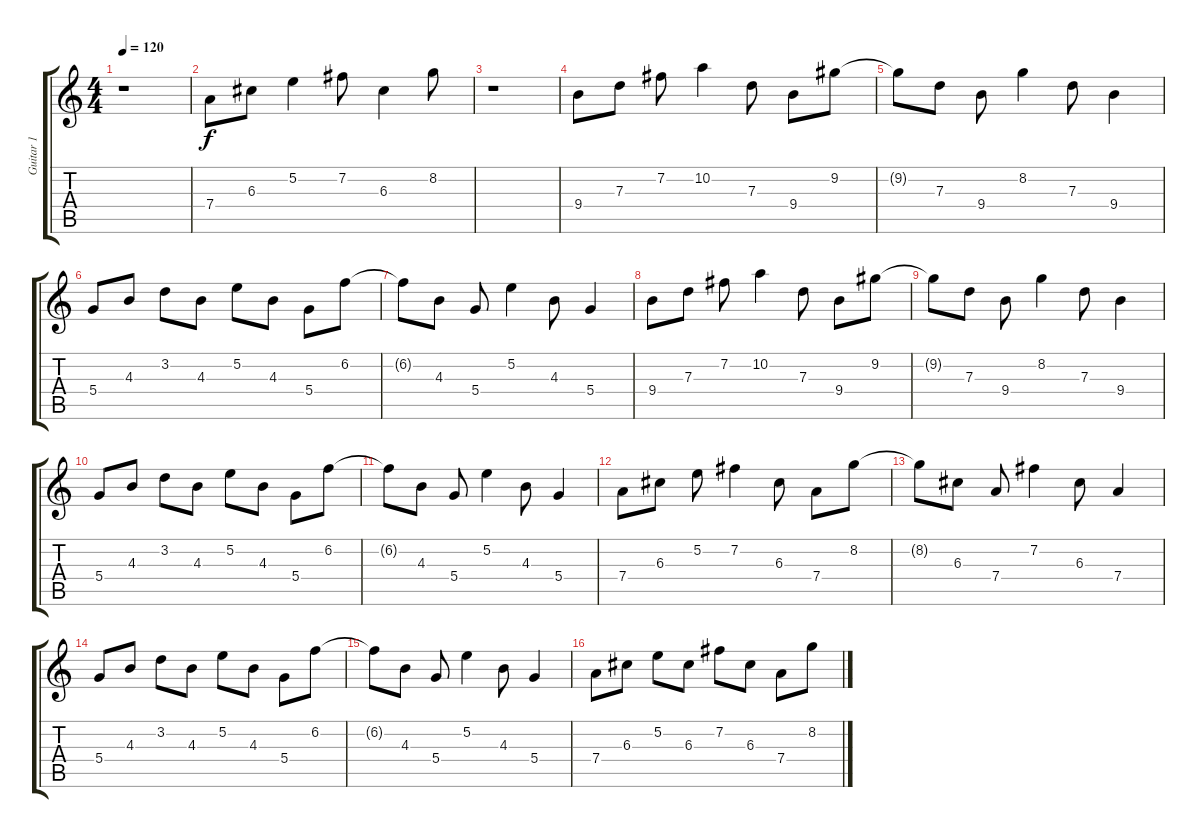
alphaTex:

\track ("Guitar 1" "Guitar 1") {instrument acousticguitarsteel}
\staff {score tabs}
\tuning (E4 B3 G3 D3 A2 E2) {hide}
\ts (4 4)
\tempo 120
\clef g2
\ks c
r.1{dy f} |
7.4.8 6.3.8 5.2.4 7.2.8 6.3.4 8.2.8 |
r.1 |
9.4.8 7.3.8 7.2.8 10.2.4 7.3.8 9.4.8 9.2.8 |
9.2{t}.8 7.3.8 9.4.8 8.2.4 7.3.8 9.4.4 |
5.4.8 4.3.8 3.2.8 4.3.8 5.2.8 4.3.8 5.4.8 6.2.8 |
6.2{t}.8 4.3.8 5.4.8 5.2.4 4.3.8 5.4.4 |
9.4.8 7.3.8 7.2.8 10.2.4 7.3.8 9.4.8 9.2.8 |
9.2{t}.8 7.3.8 9.4.8 8.2.4 7.3.8 9.4.4 |
5.4.8 4.3.8 3.2.8 4.3.8 5.2.8 4.3.8 5.4.8 6.2.8 |
6.2{t}.8 4.3.8 5.4.8 5.2.4 4.3.8 5.4.4 |
7.4.8 6.3.8 5.2.8 7.2.4 6.3.8 7.4.8 8.2.8 |
8.2{t}.8 6.3.8 7.4.8 7.2.4 6.3.8 7.4.4 |
5.4.8 4.3.8 3.2.8 4.3.8 5.2.8 4.3.8 5.4.8 6.2.8 |
6.2{t}.8 4.3.8 5.4.8 5.2.4 4.3.8 5.4.4 |
7.4.8 6.3.8 5.2.8 6.3.8 7.2.8 6.3.8 7.4.8 8.2.8
